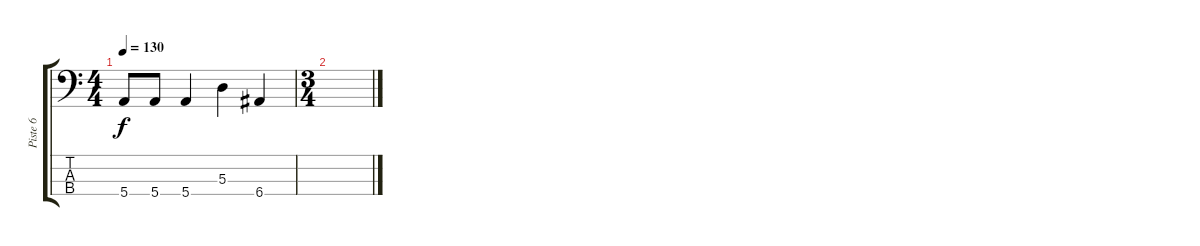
\track ("Piste 6" "Piste 6") {instrument electricbassfinger}
\staff {score tabs}
\tuning (G2 D2 A1 E1) {hide}
\ts (4 4)
\tempo 130
\clef f4
\ks c
5.4.8{dy f} 5.4.8 5.4.4 5.3.4 6.4.4 |
\ts (3 4)
